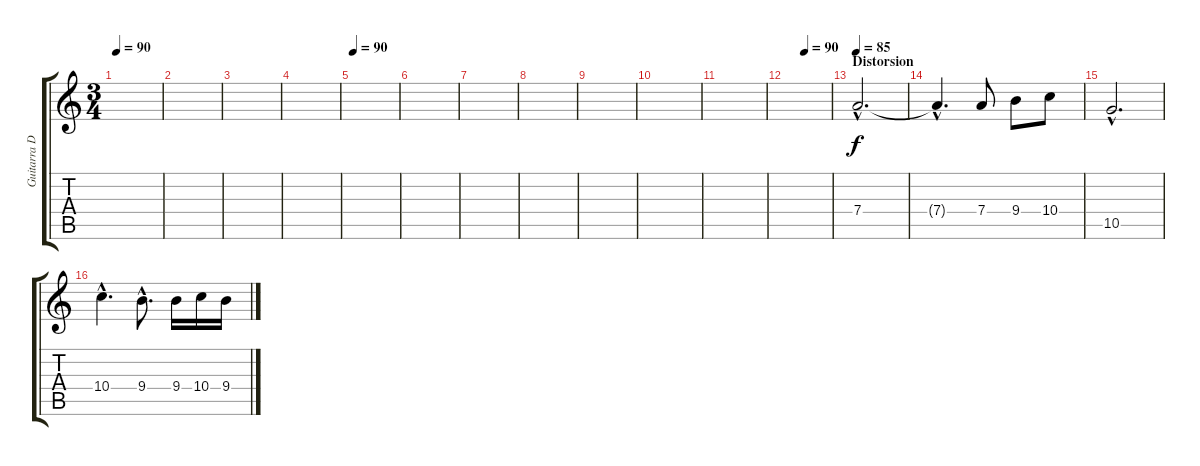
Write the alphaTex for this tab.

\track ("Guitarra Distorsion Punteo" "Guitarra D") {instrument overdrivenguitar}
\staff {score tabs}
\tuning (E4 B3 G3 D3 A2 E2) {hide}
\ts (3 4)
\tempo 90
\clef g2
\ks c
|
|
|
|
\tempo 90
|
|
|
|
|
|
|
\tempo (90 0.4166666666666667)
|
\section ("" "Distorsion")
\tempo 85
7.4{hac}.2{d} |
7.4{hac t}.4{d} 7.4.8 9.4.8 10.4.8 |
10.5{hac}.2{d} |
10.4{hac}.4{d} 9.4{hac}.8{d} 9.4.16 10.4.16 9.4.16
